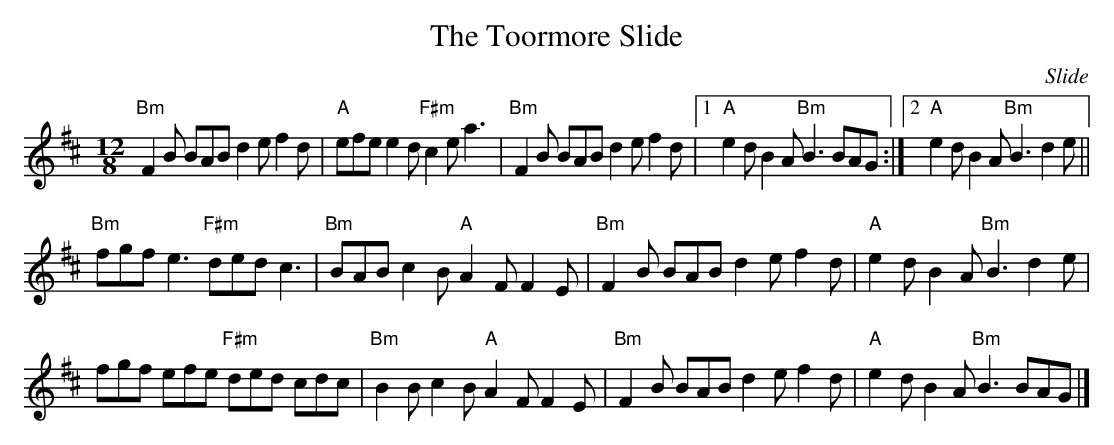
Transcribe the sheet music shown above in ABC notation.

X:1
T:The Toormore Slide
M:12/8
L:1/8
C:Slide
K:BMin
"Bm"F2B BAB d2e f2d|"A"efe e2d "F#m"c2e a3|"Bm"F2B BAB d2e f2d|1"A"e2d B2A "Bm"B3 BAG:|2"A"e2d B2A "Bm"B3 d2e||
"Bm"fgf e3"F#m"ded c3|"Bm"BAB c2B"A"A2F F2E|"Bm"F2B BAB d2e f2d|"A"e2d B2A "Bm"B3 d2e|
fgf efe "F#m"ded cdc|"Bm"B2B c2B "A"A2F F2E|"Bm"F2B BAB d2e f2d|"A"e2d B2A "Bm"B3 BAG|]
